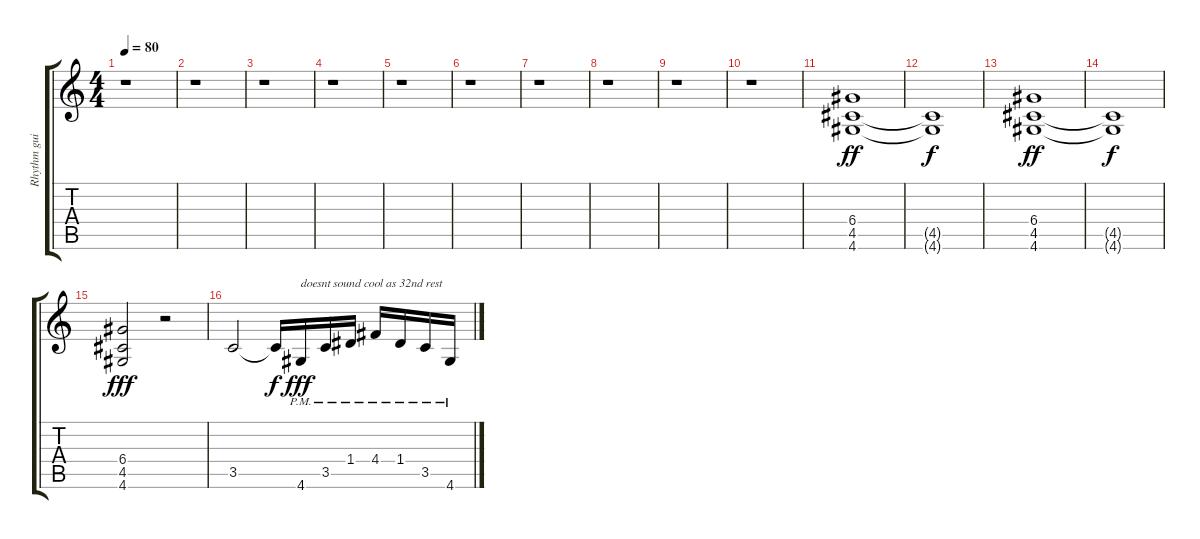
\track ("Rhythm guitar" "Rhythm gui") {instrument overdrivenguitar}
\staff {score tabs}
\tuning (E4 B3 G3 D3 A2 E2) {hide}
\ts (4 4)
\tempo 80
\clef g2
\ks c
r.1{dy ff} |
r.1 |
r.1 |
r.1 |
r.1 |
r.1 |
r.1 |
r.1 |
r.1 |
r.1 |
(6.4 4.5 4.6).1{volume 16} |
(4.5{t} 4.6{t}).1{dy f} |
(6.4 4.5 4.6).1{dy ff} |
(4.5{t} 4.6{t}).1{dy f} |
(6.4 4.5 4.6).2{dy fff} r.2 |
3.5.2 3.5{t}.16{dy f} 4.6{pm}.16{txt "doesnt sound cool as 32nd rest" dy fff} 3.5{pm}.16 1.4{pm}.16 4.4{pm}.16 1.4{pm}.16 3.5{pm}.16 4.6{pm}.16
